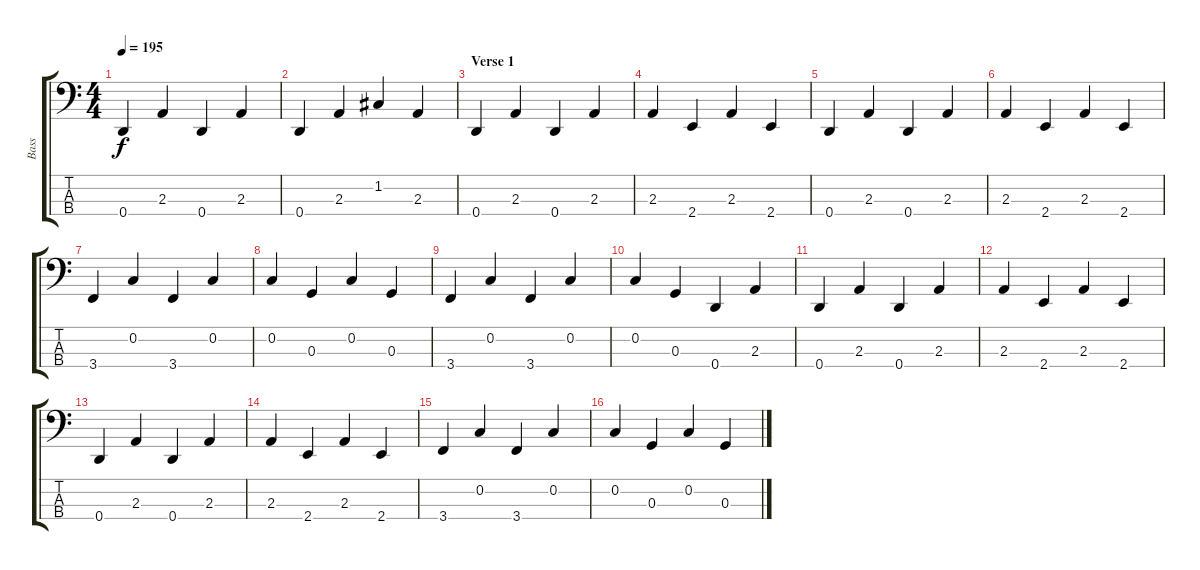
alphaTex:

\track ("Bass" "Bass") {instrument electricbassfinger}
\staff {score tabs}
\tuning (F2 C2 G1 D1) {hide}
\ts (4 4)
\tempo 195
\clef f4
\ks c
0.4.4{dy f} 2.3.4 0.4.4 2.3.4 |
0.4.4 2.3.4 1.2.4 2.3.4 |
\section ("" "Verse 1")
0.4.4 2.3.4 0.4.4 2.3.4 |
2.3.4 2.4.4 2.3.4 2.4.4 |
0.4.4 2.3.4 0.4.4 2.3.4 |
2.3.4 2.4.4 2.3.4 2.4.4 |
3.4.4 0.2.4 3.4.4 0.2.4 |
0.2.4 0.3.4 0.2.4 0.3.4 |
3.4.4 0.2.4 3.4.4 0.2.4 |
0.2.4 0.3.4 0.4.4 2.3.4 |
0.4.4 2.3.4 0.4.4 2.3.4 |
2.3.4 2.4.4 2.3.4 2.4.4 |
0.4.4 2.3.4 0.4.4 2.3.4 |
2.3.4 2.4.4 2.3.4 2.4.4 |
3.4.4 0.2.4 3.4.4 0.2.4 |
0.2.4 0.3.4 0.2.4 0.3.4
